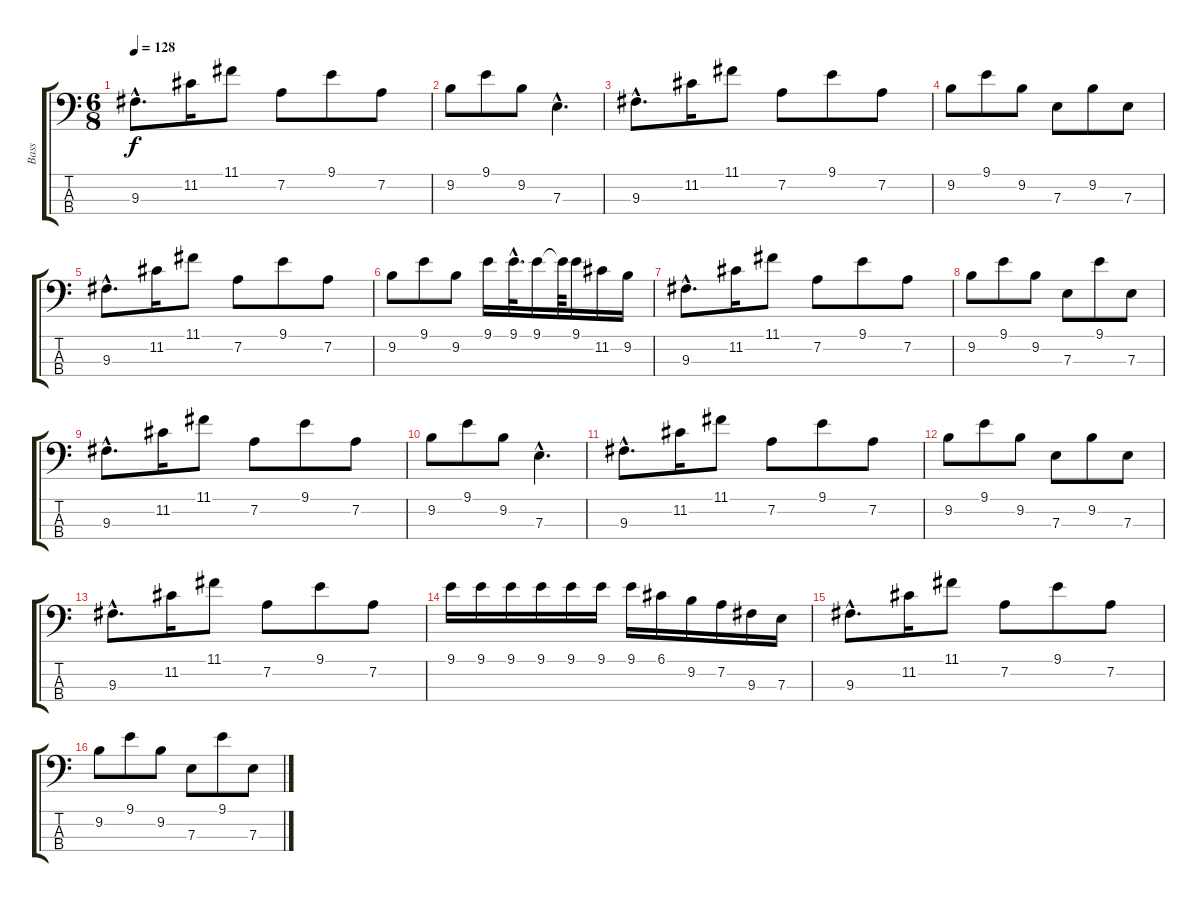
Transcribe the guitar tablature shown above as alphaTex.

\track ("Bass" "Bass") {instrument electricbassfinger}
\staff {score tabs}
\tuning (G2 D2 A1 E1) {hide}
\ts (6 8)
\tempo 128
\clef f4
\ks c
9.3{hac}.8{d dy f} 11.2.16 11.1.8 7.2.8 9.1.8 7.2.8 |
9.2.8 9.1.8 9.2.8 7.3{hac}.4{d} |
9.3{hac}.8{d} 11.2.16 11.1.8 7.2.8 9.1.8 7.2.8 |
9.2.8 9.1.8 9.2.8 7.3.8 9.2.8 7.3.8 |
9.3{hac}.8{d} 11.2.16 11.1.8 7.2.8 9.1.8 7.2.8 |
9.2.8 9.1.8 9.2.8 9.1.16 9.1{hac}.32{d} 9.1.16 9.1{t}.64 9.1.16 11.2.16 9.2.16 |
9.3{hac}.8{d} 11.2.16 11.1.8 7.2.8 9.1.8 7.2.8 |
9.2.8 9.1.8 9.2.8 7.3.8 9.1.8 7.3.8 |
9.3{hac}.8{d} 11.2.16 11.1.8 7.2.8 9.1.8 7.2.8 |
9.2.8 9.1.8 9.2.8 7.3{hac}.4{d} |
9.3{hac}.8{d} 11.2.16 11.1.8 7.2.8 9.1.8 7.2.8 |
9.2.8 9.1.8 9.2.8 7.3.8 9.2.8 7.3.8 |
9.3{hac}.8{d} 11.2.16 11.1.8 7.2.8 9.1.8 7.2.8 |
9.1.16 9.1.16 9.1.16 9.1.16 9.1.16 9.1.16 9.1.16 6.1.16 9.2.16 7.2.16 9.3.16 7.3.16 |
9.3{hac}.8{d} 11.2.16 11.1.8 7.2.8 9.1.8 7.2.8 |
9.2.8 9.1.8 9.2.8 7.3.8 9.1.8 7.3.8
